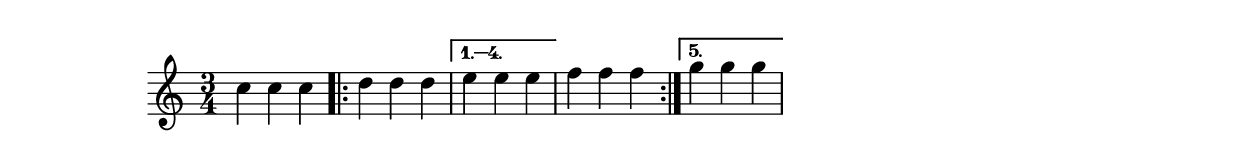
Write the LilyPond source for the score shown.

%% Do not edit this file; it is auto-generated from LSR http://lsr.dsi.unimi.it
%% This file is in the public domain.
\version "2.11.61"

\header {
  lsrtags = "repeats"

  texidoces = "
De forma predeterminada, los corchetes de primera y segunda vez se
trazan encima de los finales alternativos completos, pero es posible
acortartlos estableciendo un valor cierto para
@code{voltaSpannerDuration}.  En el ejemplo siguiente, el corchete
sólo dura un compás, que corresponde a una duración de 3/4.

"
  doctitlees = "Shortening volta brackets"

  texidoc = "
By default, the volta brackets will be drawn over all of the
alternative music, but it is possible to shorten them by setting
@code{voltaSpannerDuration}.  In the next example, the bracket only
lasts one measure, which is a duration of 3/4. 

"
  doctitle = "Shortening volta brackets"
} % begin verbatim
\relative c'' {
  \time 3/4
  c4 c c
  \set Score.voltaSpannerDuration = #(ly:make-moment 3 4)
  \repeat volta 5 { d4 d d }
  \alternative {
    {
      e4 e e
      f4 f f
    }
    { g4 g g }
  }
}
